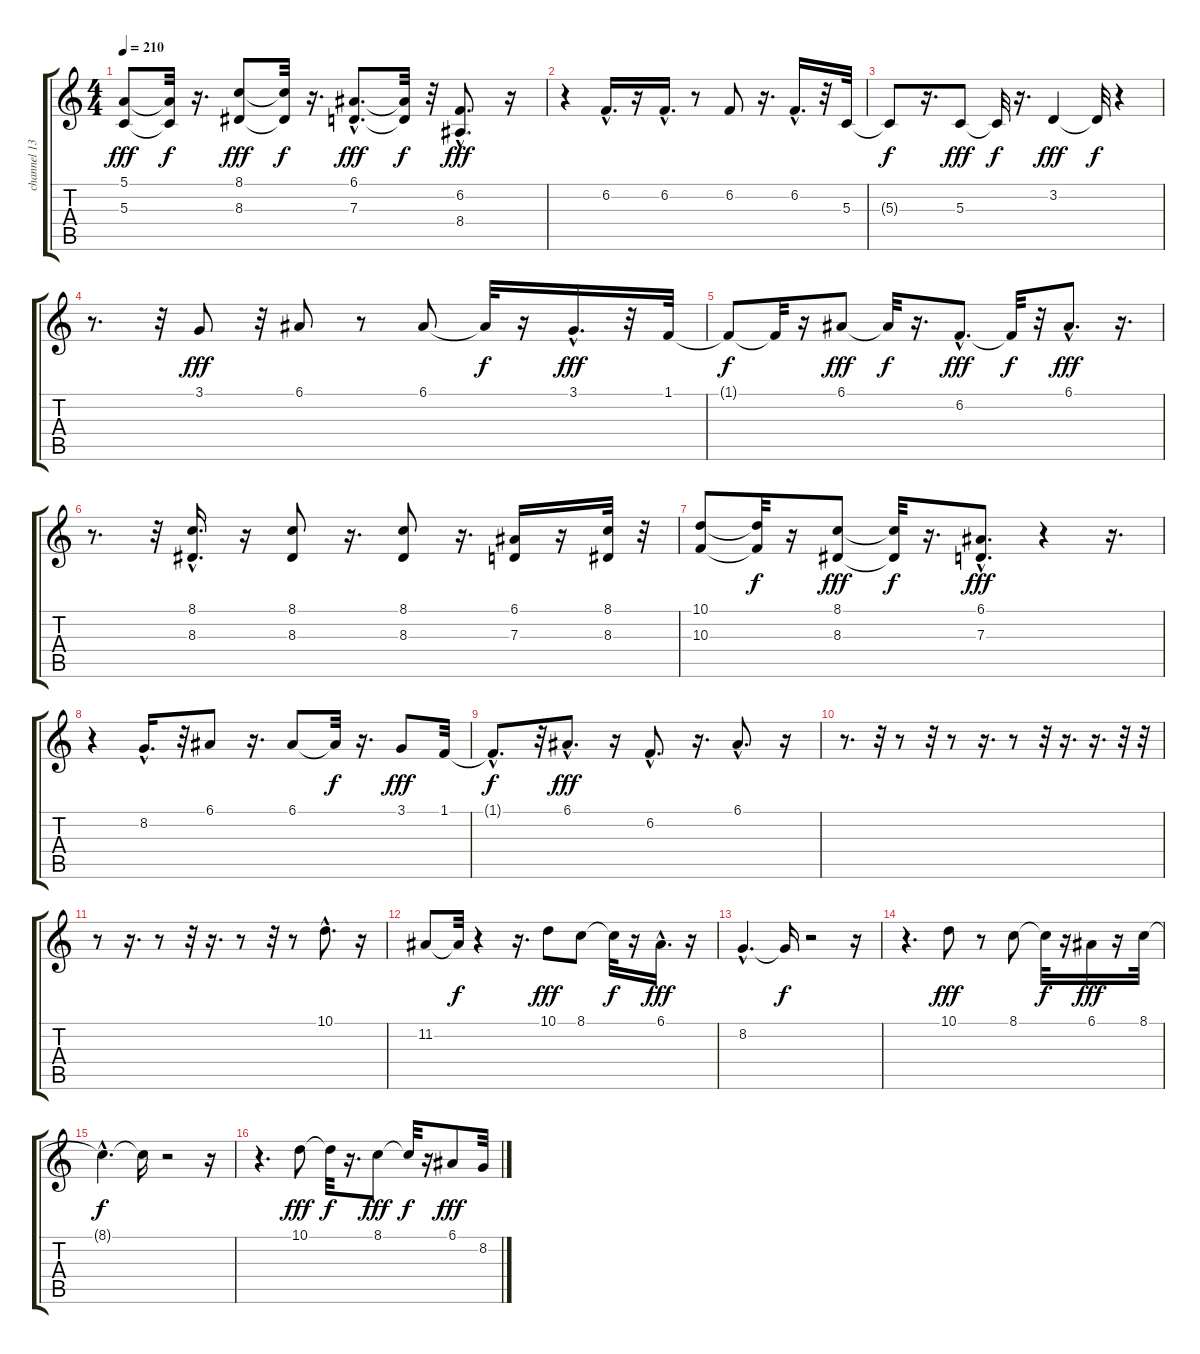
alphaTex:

\track ("channel 13          " "channel 13") {instrument piccolo}
\staff {score tabs}
\tuning (E4 B3 G3 D3 A2 E2) {hide}
\ts (4 4)
\tempo 210
\clef g2
\ks c
(5.1 5.3).8{dy fff} (5.1{t} 5.3{t}).32{dy f} r.16{d} (8.1 8.3).8{dy fff} (8.1{t} 8.3{t}).32{dy f} r.16{d} (6.1{hac} 7.3{hac}).8{d dy fff} (6.1{t} 7.3{t}).32{dy f} r.32 (6.2{hac} 8.4{hac}).8{d dy fff} r.16 |
r.4 6.2{hac}.16{d} r.16 6.2{hac}.16{d} r.8 6.2.8 r.16{d} 6.2{hac}.16{d} r.32 5.3.32 |
5.3{t}.8{dy f} r.16{d} 5.3.8{dy fff} 5.3{t}.32{dy f} r.16{d} 3.2.4{dy fff} 3.2{t}.32{dy f} r.4 |
r.8{d} r.32 3.1.8{dy fff} r.32 6.1.8 r.8 6.1.8 6.1{t}.32{dy f} r.16 3.1{hac}.16{d dy fff} r.32 1.1.32 |
1.1{t}.8{dy f} 1.1{t}.32 r.16 6.1.8{dy fff} 6.1{t}.32{dy f} r.16{d} 6.2{hac}.8{d dy fff} 6.2{t}.32{dy f} r.32 6.1{hac}.8{d dy fff} r.16{d} |
r.8{d} r.32 (8.1{hac} 8.3{hac}).16{d} r.16 (8.1 8.3).8 r.16{d} (8.1 8.3).8 r.16{d} (6.1 7.3).16 r.16 (8.1 8.3).32 r.32 |
(10.1 10.3).8 (10.1{t} 10.3{t}).32{dy f} r.16 (8.1 8.3).8{dy fff} (8.1{t} 8.3{t}).32{dy f} r.16{d} (6.1{hac} 7.3{hac}).8{d dy fff} r.4 r.16{d} |
r.4 8.2{hac}.16{d} r.32 6.1.8 r.16{d} 6.1.8 6.1{t}.32{dy f} r.16{d} 3.1.8{dy fff} 1.1.32 |
1.1{hac t}.8{d dy f} r.32 6.1{hac}.8{d dy fff} r.16 6.2{hac}.8{d} r.16{d} 6.1{hac}.8{d} r.16 |
r.8{d} r.32 r.8 r.32 r.8 r.16{d} r.8 r.32 r.16{d} r.16{d} r.32 r.32 |
r.8 r.16{d} r.8 r.32 r.16{d} r.8 r.32 r.8 10.1{hac}.8{d} r.16 |
11.2.8 11.2{t}.32{dy f} r.4 r.16{d} 10.1.8{dy fff} 8.1.8 8.1{t}.32{dy f} r.16 6.1{hac}.16{d dy fff} r.16 |
8.2{hac}.4{d} 8.2{t}.16{dy f} r.2 r.16 |
r.4{d} 10.1.8{dy fff} r.8 8.1.8 8.1{t}.32{dy f} r.16 6.1.16{dy fff} r.16 8.1.32 |
8.1{hac t}.4{d dy f} 8.1{t}.16 r.2 r.16 |
r.4{d} 10.1.8{dy fff} 10.1{t}.32{dy f} r.16{d} 8.1.8{dy fff} 8.1{t}.32{dy f} r.16 6.1.8{dy fff} 8.2.32
